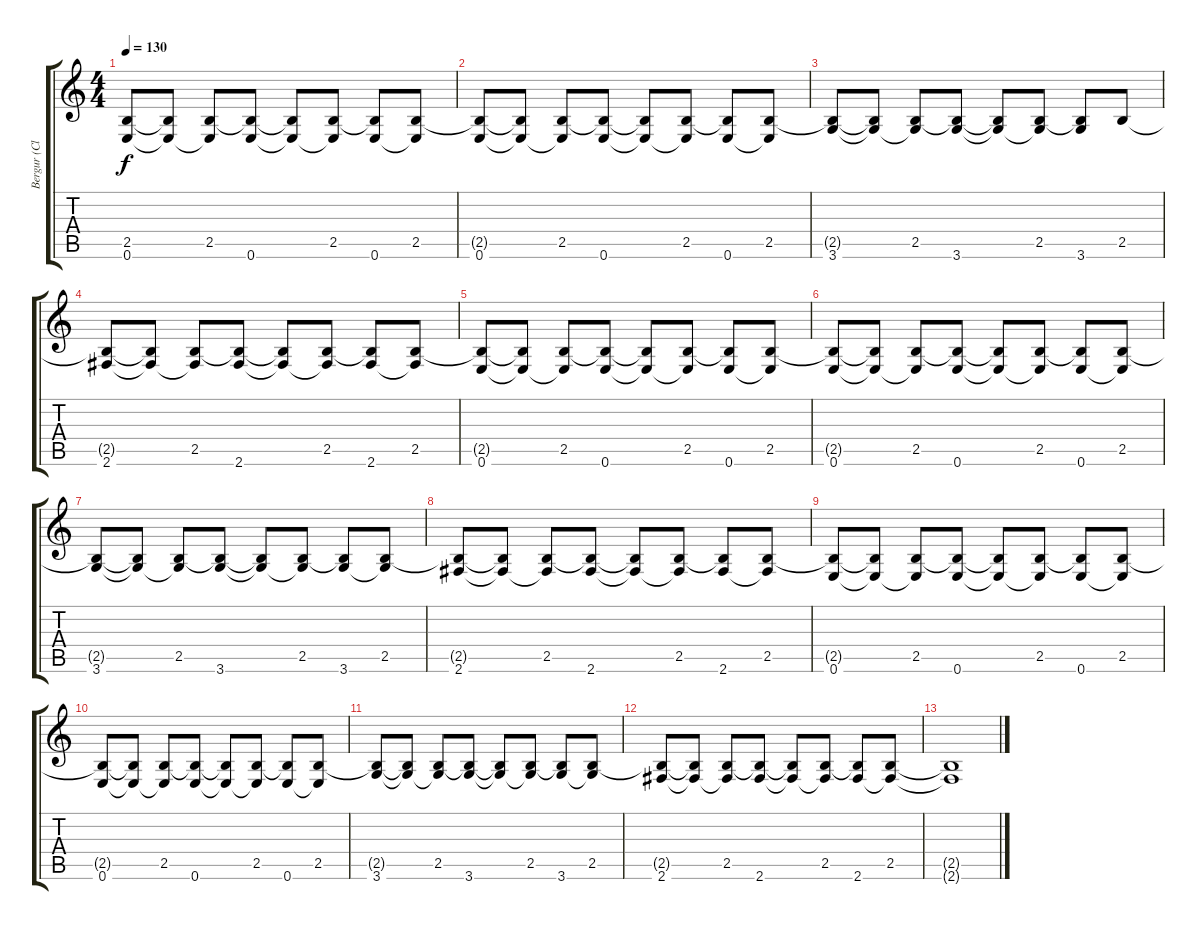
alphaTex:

\track ("Bergur (Clean Guitar)" "Bergur (Cl") {instrument electricguitarclean}
\staff {score tabs}
\tuning (E4 B3 G3 D3 A2 E2) {hide}
\ts (4 4)
\tempo 130
\clef g2
\ks c
(2.5{t} 0.6).8{dy f} (2.5{t} 0.6{t}).8 (2.5 0.6{t}).8 (2.5{t} 0.6).8 (2.5{t} 0.6{t}).8 (2.5 0.6{t}).8 (2.5{t} 0.6).8 (2.5 0.6{t}).8 |
(2.5{t} 0.6).8 (2.5{t} 0.6{t}).8 (2.5 0.6{t}).8 (2.5{t} 0.6).8 (2.5{t} 0.6{t}).8 (2.5 0.6{t}).8 (2.5{t} 0.6).8 (2.5 0.6{t}).8 |
(2.5{t} 3.6).8 (2.5{t} 3.6{t}).8 (2.5 3.6{t}).8 (2.5{t} 3.6).8 (2.5{t} 3.6{t}).8 (2.5 3.6{t}).8 (2.5{t} 3.6).8 2.5.8 |
(2.5{t} 2.6).8 (2.5{t} 2.6{t}).8 (2.5 2.6{t}).8 (2.5{t} 2.6).8 (2.5{t} 2.6{t}).8 (2.5 2.6{t}).8 (2.5{t} 2.6).8 (2.5 2.6{t}).8 |
(2.5{t} 0.6).8 (2.5{t} 0.6{t}).8 (2.5 0.6{t}).8 (2.5{t} 0.6).8 (2.5{t} 0.6{t}).8 (2.5 0.6{t}).8 (2.5{t} 0.6).8 (2.5 0.6{t}).8 |
(2.5{t} 0.6).8 (2.5{t} 0.6{t}).8 (2.5 0.6{t}).8 (2.5{t} 0.6).8 (2.5{t} 0.6{t}).8 (2.5 0.6{t}).8 (2.5{t} 0.6).8 (2.5 0.6{t}).8 |
(2.5{t} 3.6).8 (2.5{t} 3.6{t}).8 (2.5 3.6{t}).8 (2.5{t} 3.6).8 (2.5{t} 3.6{t}).8 (2.5 3.6{t}).8 (2.5{t} 3.6).8 (2.5 3.6{t}).8 |
(2.5{t} 2.6).8 (2.5{t} 2.6{t}).8 (2.5 2.6{t}).8 (2.5{t} 2.6).8 (2.5{t} 2.6{t}).8 (2.5 2.6{t}).8 (2.5{t} 2.6).8 (2.5 2.6{t}).8 |
(2.5{t} 0.6).8 (2.5{t} 0.6{t}).8 (2.5 0.6{t}).8 (2.5{t} 0.6).8 (2.5{t} 0.6{t}).8 (2.5 0.6{t}).8 (2.5{t} 0.6).8 (2.5 0.6{t}).8 |
(2.5{t} 0.6).8 (2.5{t} 0.6{t}).8 (2.5 0.6{t}).8 (2.5{t} 0.6).8 (2.5{t} 0.6{t}).8 (2.5 0.6{t}).8 (2.5{t} 0.6).8 (2.5 0.6{t}).8 |
(2.5{t} 3.6).8 (2.5{t} 3.6{t}).8 (2.5 3.6{t}).8 (2.5{t} 3.6).8 (2.5{t} 3.6{t}).8 (2.5 3.6{t}).8 (2.5{t} 3.6).8 (2.5 3.6{t}).8 |
(2.5{t} 2.6).8 (2.5{t} 2.6{t}).8 (2.5 2.6{t}).8 (2.5{t} 2.6).8 (2.5{t} 2.6{t}).8 (2.5 2.6{t}).8 (2.5{t} 2.6).8 (2.5 2.6{t}).8 |
(2.5{t} 2.6{t}).1
